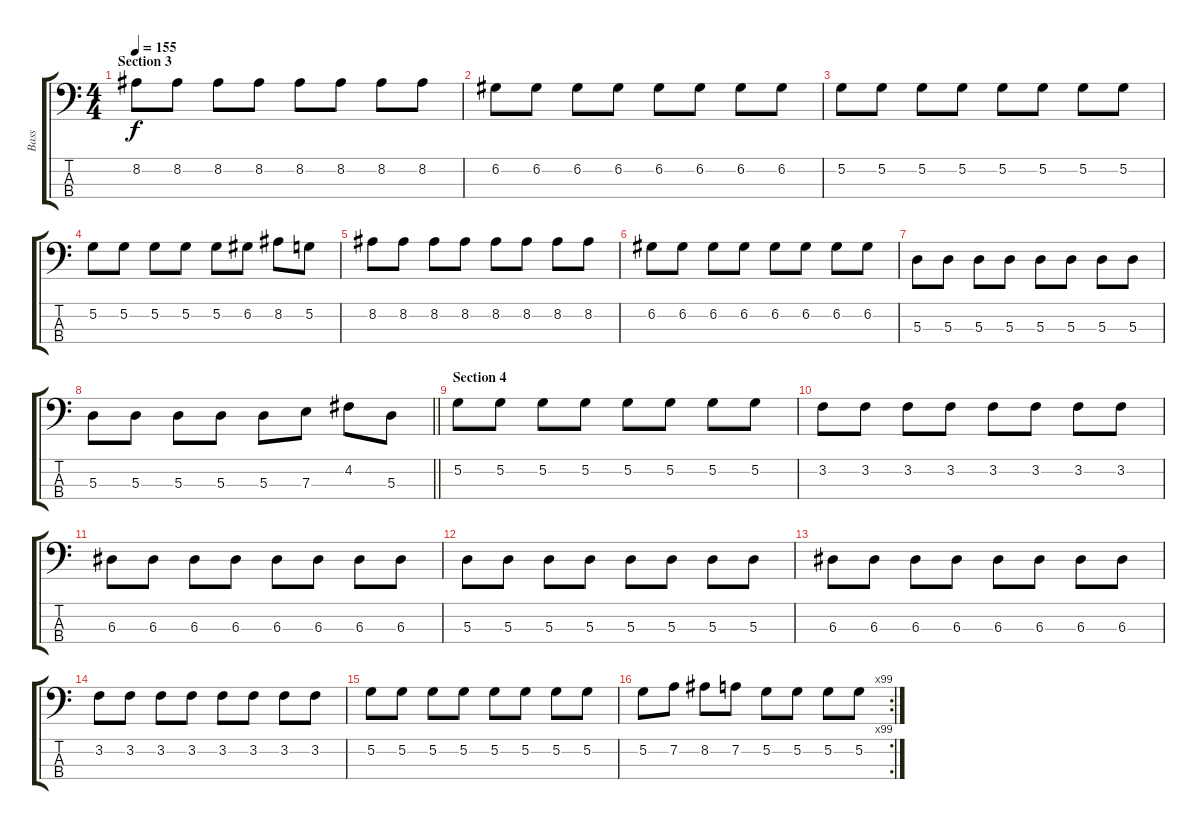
\track ("Bass" "Bass") {instrument electricbassfinger}
\staff {score tabs}
\tuning (G2 D2 A1 E1) {hide}
\ts (4 4)
\section ("" "Section 3")
\tempo 155
\clef f4
\ks c
8.2.8{dy f} 8.2.8 8.2.8 8.2.8 8.2.8 8.2.8 8.2.8 8.2.8 |
6.2.8 6.2.8 6.2.8 6.2.8 6.2.8 6.2.8 6.2.8 6.2.8 |
5.2.8 5.2.8 5.2.8 5.2.8 5.2.8 5.2.8 5.2.8 5.2.8 |
5.2.8 5.2.8 5.2.8 5.2.8 5.2.8 6.2.8 8.2.8 5.2.8 |
8.2.8 8.2.8 8.2.8 8.2.8 8.2.8 8.2.8 8.2.8 8.2.8 |
6.2.8 6.2.8 6.2.8 6.2.8 6.2.8 6.2.8 6.2.8 6.2.8 |
5.3.8 5.3.8 5.3.8 5.3.8 5.3.8 5.3.8 5.3.8 5.3.8 |
\barLineRight lightlight
5.3.8 5.3.8 5.3.8 5.3.8 5.3.8 7.3.8 4.2.8 5.3.8 |
\section ("" "Section 4")
5.2.8 5.2.8 5.2.8 5.2.8 5.2.8 5.2.8 5.2.8 5.2.8 |
3.2.8 3.2.8 3.2.8 3.2.8 3.2.8 3.2.8 3.2.8 3.2.8 |
6.3.8 6.3.8 6.3.8 6.3.8 6.3.8 6.3.8 6.3.8 6.3.8 |
5.3.8 5.3.8 5.3.8 5.3.8 5.3.8 5.3.8 5.3.8 5.3.8 |
6.3.8 6.3.8 6.3.8 6.3.8 6.3.8 6.3.8 6.3.8 6.3.8 |
3.2.8 3.2.8 3.2.8 3.2.8 3.2.8 3.2.8 3.2.8 3.2.8 |
5.2.8 5.2.8 5.2.8 5.2.8 5.2.8 5.2.8 5.2.8 5.2.8 |
\rc 99
5.2.8 7.2.8 8.2.8 7.2.8 5.2.8 5.2.8 5.2.8 5.2.8
